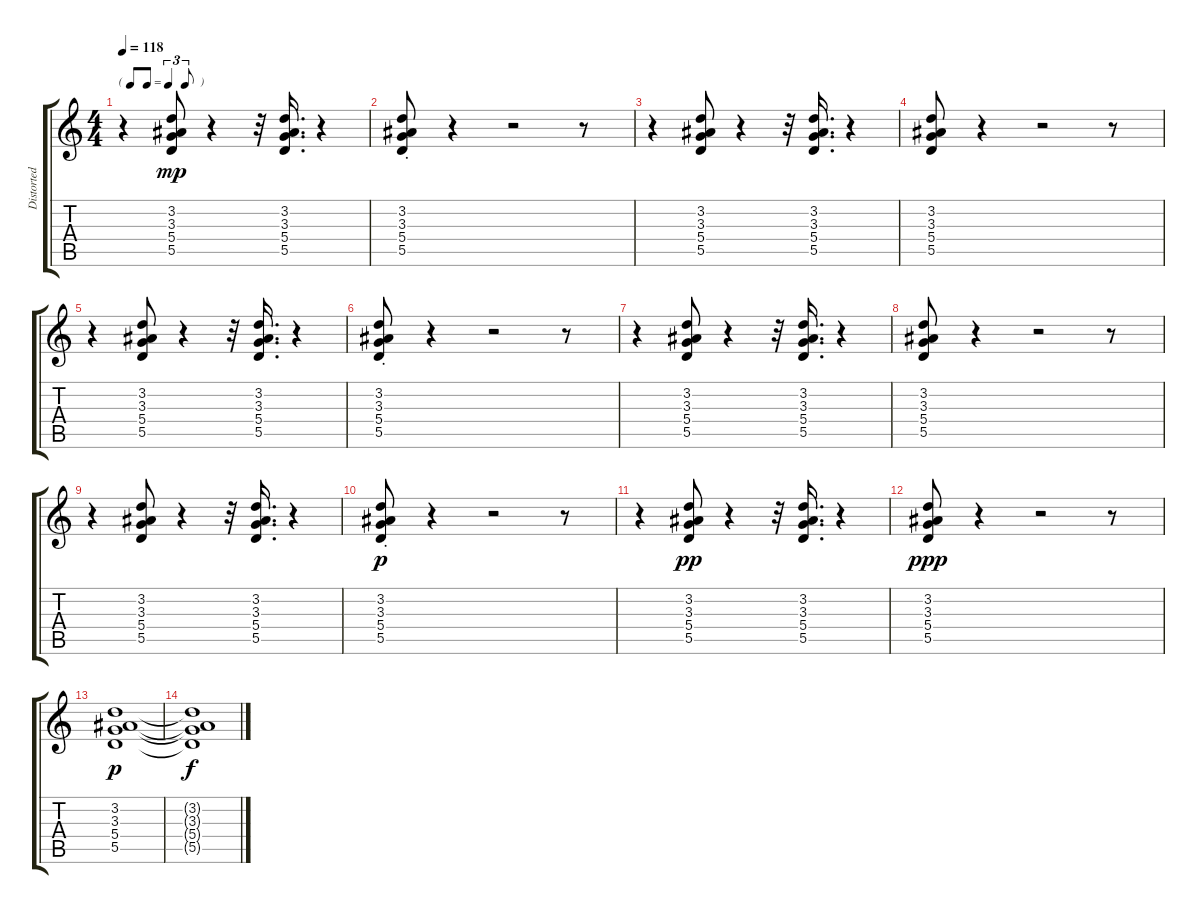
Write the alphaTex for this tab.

\track ("Distorted organ/Guitar" "Distorted ") {instrument distortionguitar}
\staff {score tabs}
\tuning (E4 B3 G3 D3 A2 E2) {hide}
\ts (4 4)
\tf triplet8th
\tempo 118
\clef g2
\ks c
r.4{dy mp} (3.2 3.3 5.4 5.5).8 r.4 r.32 (3.2 3.3 5.4 5.5).16{d} r.4 |
(3.2 3.3 5.4{st} 5.5).8 r.4 r.2 r.8 |
r.4 (3.2 3.3 5.4 5.5).8 r.4 r.32 (3.2 3.3 5.4 5.5).16{d} r.4 |
(3.2 3.3 5.4 5.5).8 r.4 r.2 r.8 |
r.4 (3.2 3.3 5.4 5.5).8 r.4 r.32 (3.2 3.3 5.4 5.5).16{d} r.4 |
(3.2 3.3 5.4{st} 5.5).8 r.4 r.2 r.8 |
r.4 (3.2 3.3 5.4 5.5).8 r.4 r.32 (3.2 3.3 5.4 5.5).16{d} r.4 |
(3.2 3.3 5.4 5.5).8 r.4 r.2 r.8 |
r.4 (3.2 3.3 5.4 5.5).8 r.4 r.32 (3.2 3.3 5.4 5.5).16{d} r.4 |
(3.2 3.3 5.4{st} 5.5).8{dy p} r.4 r.2 r.8 |
r.4 (3.2 3.3 5.4 5.5).8{dy pp} r.4 r.32 (3.2 3.3 5.4 5.5).16{d} r.4 |
(3.2 3.3 5.4 5.5).8{dy ppp} r.4 r.2 r.8 |
(3.2 3.3 5.4 5.5).1{dy p} |
(3.2{t} 3.3{t} 5.4{t} 5.5{t}).1{dy f}
